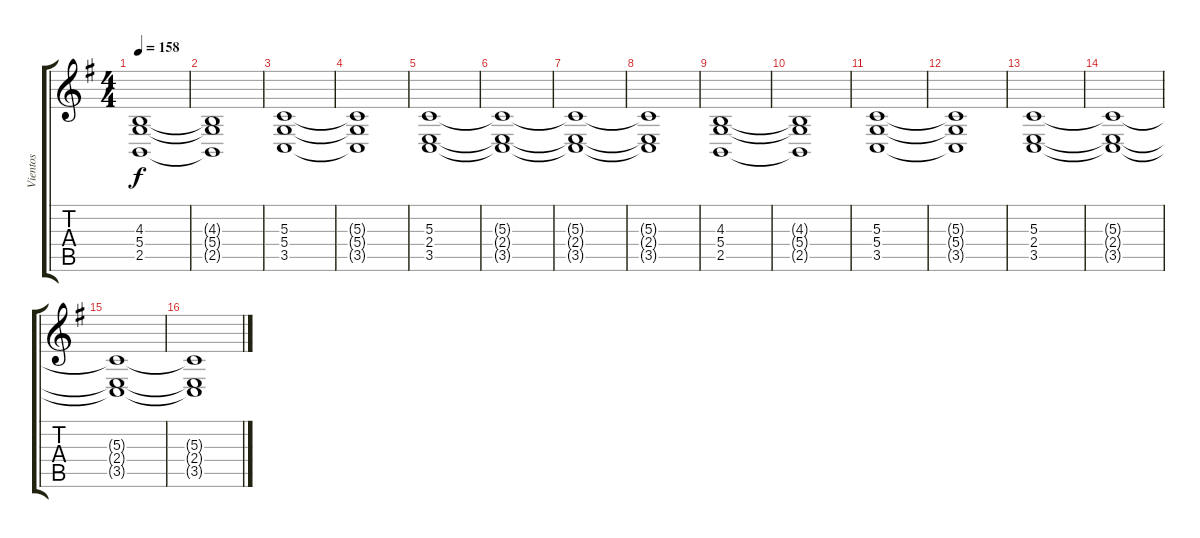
\track ("Vientos" "Vientos") {instrument brasssection}
\staff {score tabs}
\tuning (E4 B3 G3 D3 A2 E2) {hide}
\ts (4 4)
\tempo 158
\clef g2
\ks g
(4.3 5.4 2.5).1{dy f} |
(4.3{t} 5.4{t} 2.5{t}).1 |
(5.3 5.4 3.5).1 |
(5.3{t} 5.4{t} 3.5{t}).1 |
(5.3 2.4 3.5).1 |
(5.3{t} 2.4{t} 3.5{t}).1 |
(5.3{t} 2.4{t} 3.5{t}).1 |
(5.3{t} 2.4{t} 3.5{t}).1 |
(4.3 5.4 2.5).1 |
(4.3{t} 5.4{t} 2.5{t}).1 |
(5.3 5.4 3.5).1 |
(5.3{t} 5.4{t} 3.5{t}).1 |
(5.3 2.4 3.5).1 |
(5.3{t} 2.4{t} 3.5{t}).1 |
(5.3{t} 2.4{t} 3.5{t}).1 |
(5.3{t} 2.4{t} 3.5{t}).1
